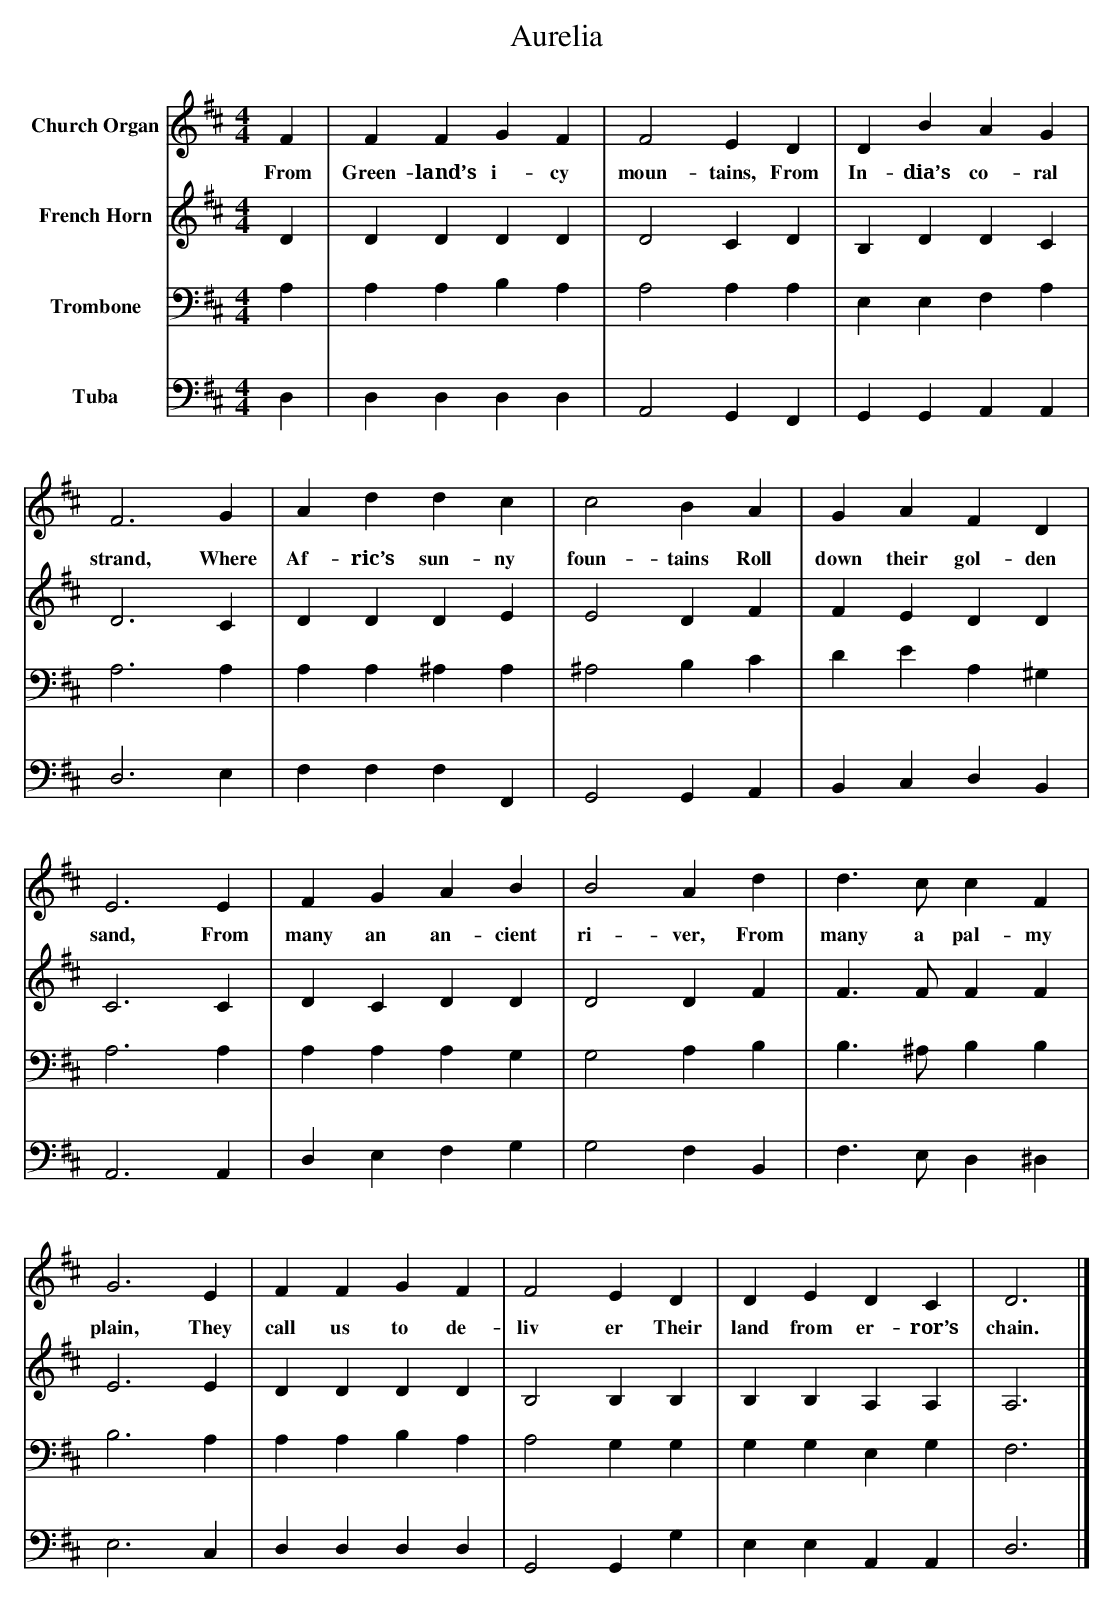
X:1
T: Aurelia
L: 1/4
M: 4/4
V: P1 name="Church Organ"
V: P2 name="French Horn"
V: P3 name="Trombone"
V: P4 name="Tuba"
K: D
[V: P1]  F | F F G F | F2 E D | D B A G | F3 G | A d d c | c2 B A | G A F D | E3 E | F G A B | B2 A d | d3/ c/ c F | G3 E | F F G F | F2 E D | D E D C | D3|]
w: From Green- land’s i- cy moun- tains, From In- dia’s co- ral strand, Where Af- ric’s sun- ny foun- tains Roll down their gol- den sand, From many an an- cient ri- ver, From many a pal- my plain, They call us to de- liv er Their land from er- ror’s chain.
[V: P2]  D | D D D D | D2 C D | B, D D C | D3 C | D D D E | E2 D F | F E D D | C3 C | D C D D | D2 D F | F3/ F/ F F | E3 E | D D D D | B,2 B, B, | B, B, A, A, | A,3|]
[V: P3]  A, | A, A, B, A, | A,2 A, A, | E, E, F, A, | A,3 A, | A, A, ^A, A, | ^A,2 B, C | D E A, ^G, | A,3 A, | A, A, A, G, | G,2 A, B, | B,3/ ^A,/ B, B, | B,3 A, | A, A, B, A, | A,2 G, G, | G, G, E, G, | F,3|]
[V: P4]  D, | D, D, D, D, | A,,2 G,, F,, | G,, G,, A,, A,, | D,3 E, | F, F, F, F,, | G,,2 G,, A,, | B,, C, D, B,, | A,,3 A,, | D, E, F, G, | G,2 F, B,, | F,3/ E,/ D, ^D, | E,3 C, | D, D, D, D, | G,,2 G,, G, | E, E, A,, A,, | D,3|]
